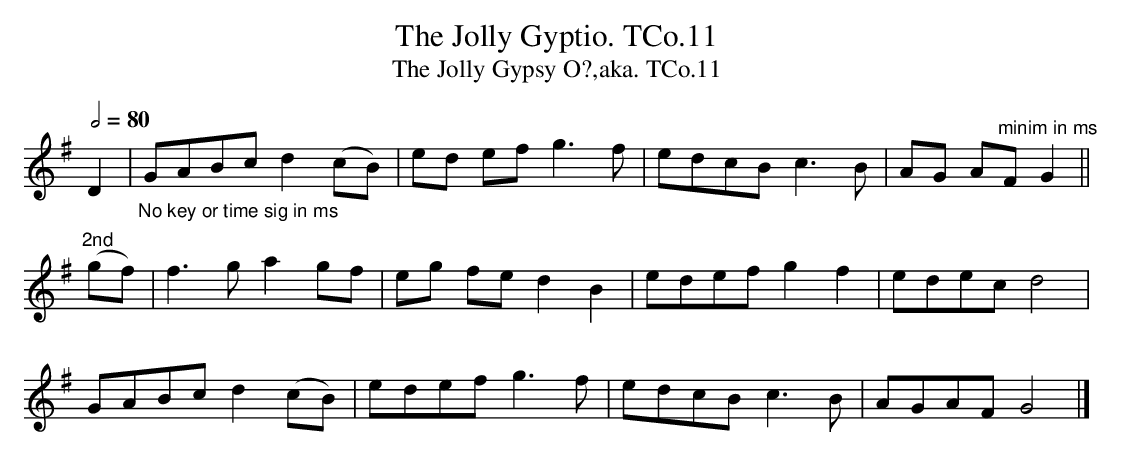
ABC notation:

X:1
T:Jolly Gyptio. TCo.11, The
T:Jolly Gypsy O?,aka. TCo.11, The
M:None
L:1/8
Q:1/2=80
K:G
D2|"_No key or time sig in ms"GABc d2 (cB)|ed ef g3 f|edcB c3 B|AG A"minim in ms"F G2||
"2nd"(gf) |f3 g a2 gf|eg fe d2 B2|edef g2 f2|edec d4|
GABc d2 (cB)|edef g3 f|edcB c3 B|AGAF G4|]
